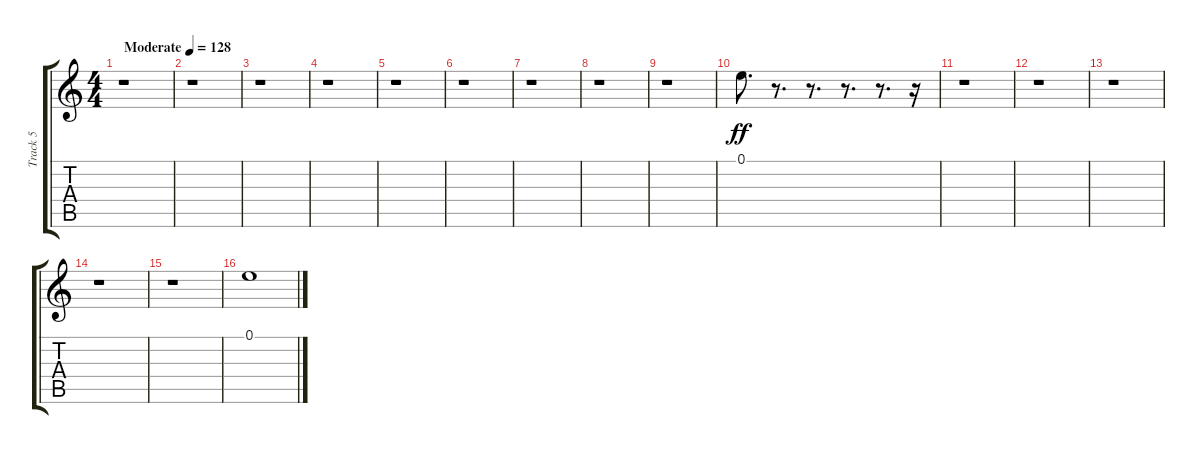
\track ("Track 5" "Track 5") {instrument acousticguitarsteel}
\staff {score tabs}
\tuning (E4 B3 G3 D3 A2 E2) {hide}
\ts (4 4)
\tempo (128 "Moderate")
\clef g2
\ks c
r.1{dy ff instrument acousticguitarsteel} |
r.1 |
r.1 |
r.1 |
r.1 |
r.1 |
r.1 |
r.1 |
r.1 |
0.1.8{d} r.8{d} r.8{d} r.8{d} r.8{d} r.16 |
r.1 |
r.1 |
r.1 |
r.1 |
r.1 |
0.1.1
